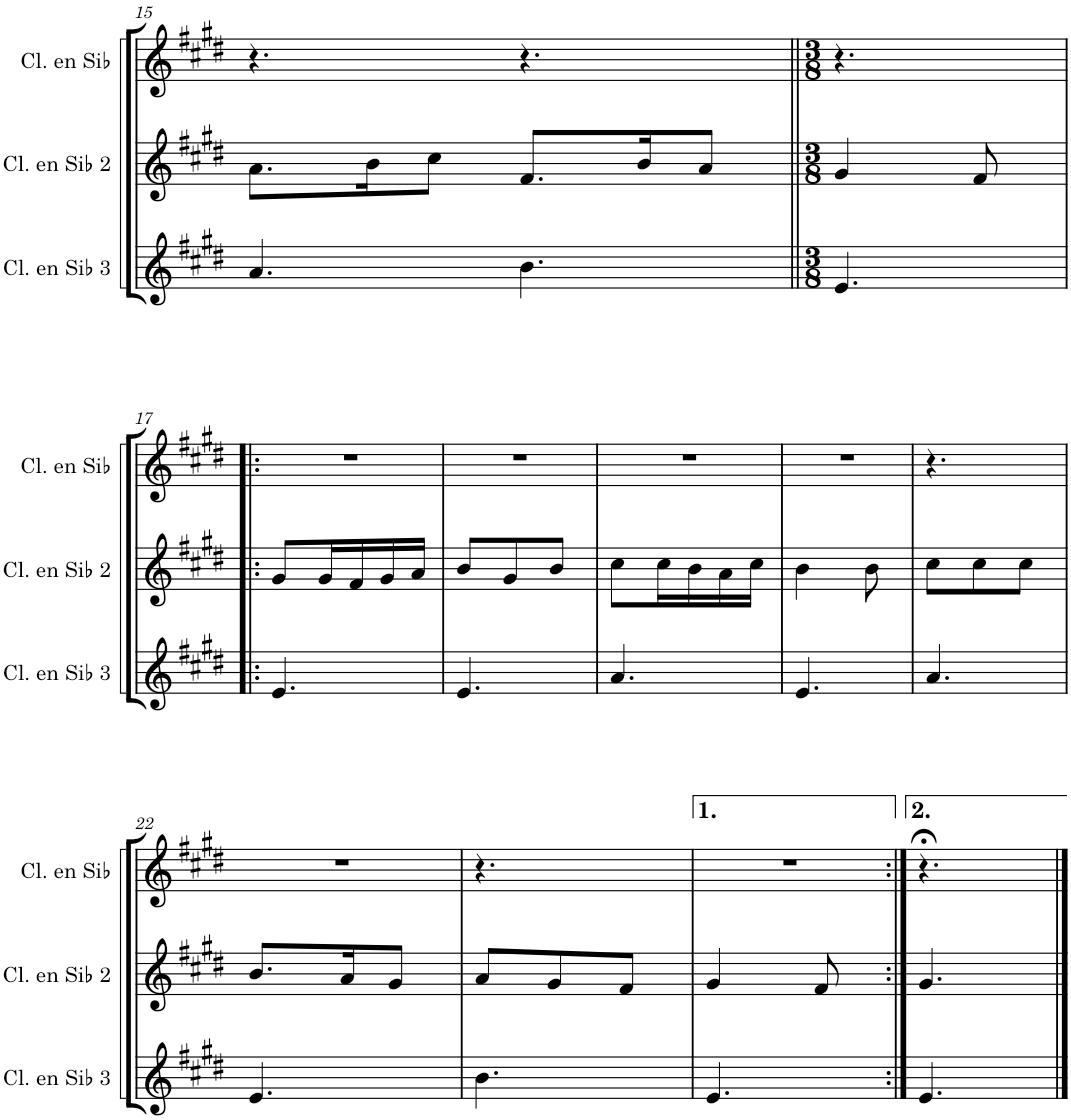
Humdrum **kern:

**kern	**kern	**kern
*part3	*part2	*part1
*staff3	*staff2	*staff1
*I"Clarinet en Sib 3	*I"Clarinet en Sib 2	*I"Clarinet en Sib
*I'Cl. en Sib 3	*I'Cl. en Sib 2	*I'Cl. en Sib
!!LO:PB:g=z
*clefG2	*clefG2	*clefG2
*Trd1c2	*Trd1c2	*Trd1c2
*k[f#c#g#d#]	*k[f#c#g#d#]	*k[f#c#g#d#]
*M6/8	*M6/8	*M6/8
=15	=15	=15
4.a/	8.a\L	4.r
.	16b\K	.
.	8cc#\J	.
4.b\	8.f#/L	4.r
.	16b/K	.
.	8a/J	.
=16||	=16||	=16||
*M3/8	*M3/8	*M3/8
4.e/	4g#/	4.r
.	8f#/	.
!!LO:LB:g=z
=17!|:	=17!|:	=17!|:
4.e/	8g#/L	4.r
.	16g#/L	.
.	16f#/	.
.	16g#/	.
.	16a/JJ	.
=18	=18	=18
4.e/	8b/L	4.r
.	8g#/	.
.	8b/J	.
=19	=19	=19
4.a/	8cc#\L	4.r
.	16cc#\L	.
.	16b\	.
.	16a\	.
.	16cc#\JJ	.
=20	=20	=20
4.e/	4b\	4.r
.	8b\	.
=21	=21	=21
4.a/	8cc#\L	4.r
.	8cc#\	.
.	8cc#\J	.
!!LO:LB:g=z
=22	=22	=22
4.e/	8.b/L	4.r
.	16a/K	.
.	8g#/J	.
=23	=23	=23
4.b\	8a/L	4.r
.	8g#/	.
.	8f#/J	.
=24	=24	=24
4.e/	4g#/	4.r
.	8f#/	.
=25:|!	=25:|!	=25:|!
4.e/	4.g#/	4.r;<
==	==	==
*-	*-	*-
